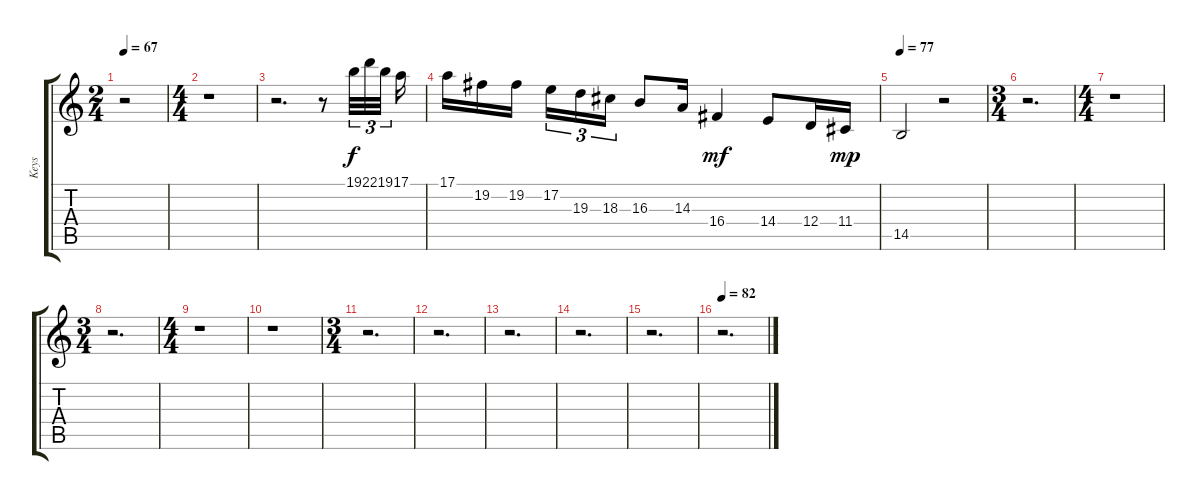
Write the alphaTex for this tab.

\track ("Keys" "Keys") {instrument rockorgan}
\staff {score tabs}
\tuning (E4 B3 G3 D3 A2 E2) {hide}
\ts (2 4)
\tempo 67
\clef g2
\ks c
r.2{dy ff} |
\ts (4 4)
r.1 |
r.2{d} r.8 19.1.32{tu (3 2) dy f} 22.1.32{tu (3 2)} 19.1.32{tu (3 2)} 17.1.16 |
17.1.16 19.2.16 19.2.16 17.2.16{tu (3 2)} 19.3.16{tu (3 2)} 18.3.16{tu (3 2)} 16.3.8 14.3.16 16.4.4{dy mf} 14.4.8 12.4.16 11.4.16{dy mp} |
\tempo 77
14.5.2 r.2 |
\ts (3 4)
r.2{d} |
\ts (4 4)
r.1 |
\ts (3 4)
r.2{d} |
\ts (4 4)
r.1 |
r.1 |
\ts (3 4)
r.2{d} |
r.2{d} |
r.2{d} |
r.2{d} |
r.2{d} |
\tempo 82
r.2{d}
